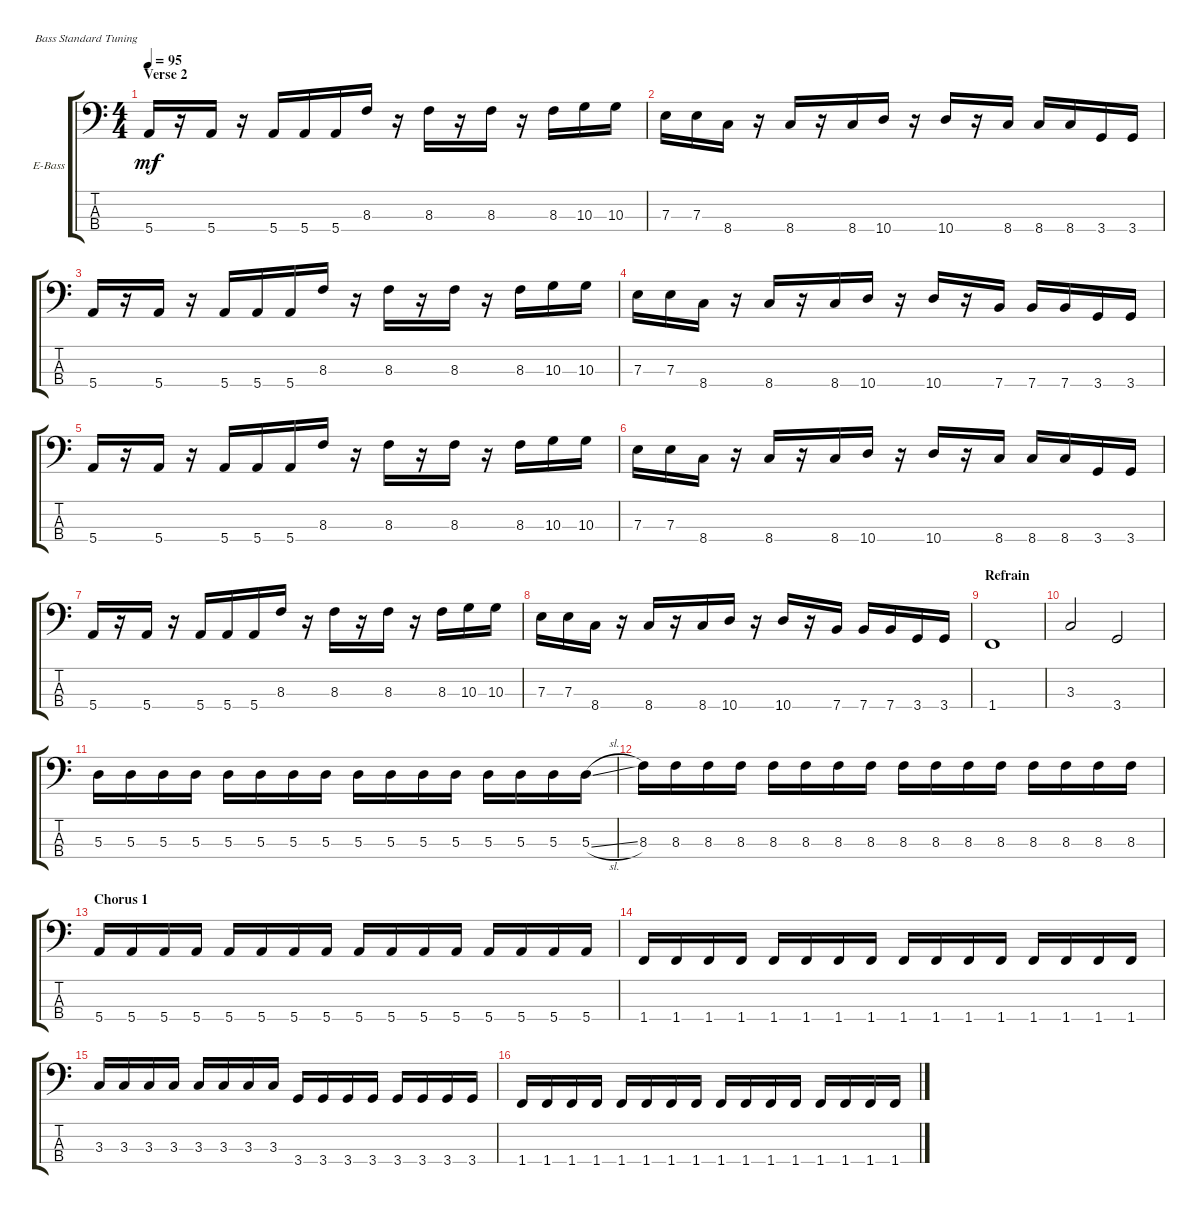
\bracketExtendMode groupsimilarinstruments
\firstSystemTrackNameOrientation horizontal
\otherSystemsTrackNameOrientation horizontal
\track ("Electric Bass" "E-Bass") {instrument electricbassfinger}
\staff {score tabs}
\tuning (G2 D2 A1 E1)
\ts (4 4)
\section ("" "Verse 2")
\tempo 95
\clef f4
\ks c
5.4.16{dy mf} r.16 5.4.16 r.16 5.4.16 5.4.16 5.4.16 8.3.16 r.16 8.3.16 r.16 8.3.16 r.16 8.3.16 10.3.16 10.3.16 |
7.3.16 7.3.16 8.4.16 r.16 8.4.16 r.16 8.4.16 10.4.16 r.16 10.4.16 r.16 8.4.16 8.4.16 8.4.16 3.4.16 3.4.16 |
5.4.16 r.16 5.4.16 r.16 5.4.16 5.4.16 5.4.16 8.3.16 r.16 8.3.16 r.16 8.3.16 r.16 8.3.16 10.3.16 10.3.16 |
7.3.16 7.3.16 8.4.16 r.16 8.4.16 r.16 8.4.16 10.4.16 r.16 10.4.16 r.16 7.4.16 7.4.16 7.4.16 3.4.16 3.4.16 |
5.4.16 r.16 5.4.16 r.16 5.4.16 5.4.16 5.4.16 8.3.16 r.16 8.3.16 r.16 8.3.16 r.16 8.3.16 10.3.16 10.3.16 |
7.3.16 7.3.16 8.4.16 r.16 8.4.16 r.16 8.4.16 10.4.16 r.16 10.4.16 r.16 8.4.16 8.4.16 8.4.16 3.4.16 3.4.16 |
5.4.16 r.16 5.4.16 r.16 5.4.16 5.4.16 5.4.16 8.3.16 r.16 8.3.16 r.16 8.3.16 r.16 8.3.16 10.3.16 10.3.16 |
7.3.16 7.3.16 8.4.16 r.16 8.4.16 r.16 8.4.16 10.4.16 r.16 10.4.16 r.16 7.4.16 7.4.16 7.4.16 3.4.16 3.4.16 |
\section ("" "Refrain")
1.4.1 |
3.3.2 3.4.2 |
5.3.16 5.3.16 5.3.16 5.3.16 5.3.16 5.3.16 5.3.16 5.3.16 5.3.16 5.3.16 5.3.16 5.3.16 5.3.16 5.3.16 5.3.16 5.3{sl}.16 |
8.3.16 8.3.16 8.3.16 8.3.16 8.3.16 8.3.16 8.3.16 8.3.16 8.3.16 8.3.16 8.3.16 8.3.16 8.3.16 8.3.16 8.3.16 8.3.16 |
\section ("" "Chorus 1")
5.4.16 5.4.16 5.4.16 5.4.16 5.4.16 5.4.16 5.4.16 5.4.16 5.4.16 5.4.16 5.4.16 5.4.16 5.4.16 5.4.16 5.4.16 5.4.16 |
1.4.16 1.4.16 1.4.16 1.4.16 1.4.16 1.4.16 1.4.16 1.4.16 1.4.16 1.4.16 1.4.16 1.4.16 1.4.16 1.4.16 1.4.16 1.4.16 |
3.3.16 3.3.16 3.3.16 3.3.16 3.3.16 3.3.16 3.3.16 3.3.16 3.4.16 3.4.16 3.4.16 3.4.16 3.4.16 3.4.16 3.4.16 3.4.16 |
1.4.16 1.4.16 1.4.16 1.4.16 1.4.16 1.4.16 1.4.16 1.4.16 1.4.16 1.4.16 1.4.16 1.4.16 1.4.16 1.4.16 1.4.16 1.4.16
